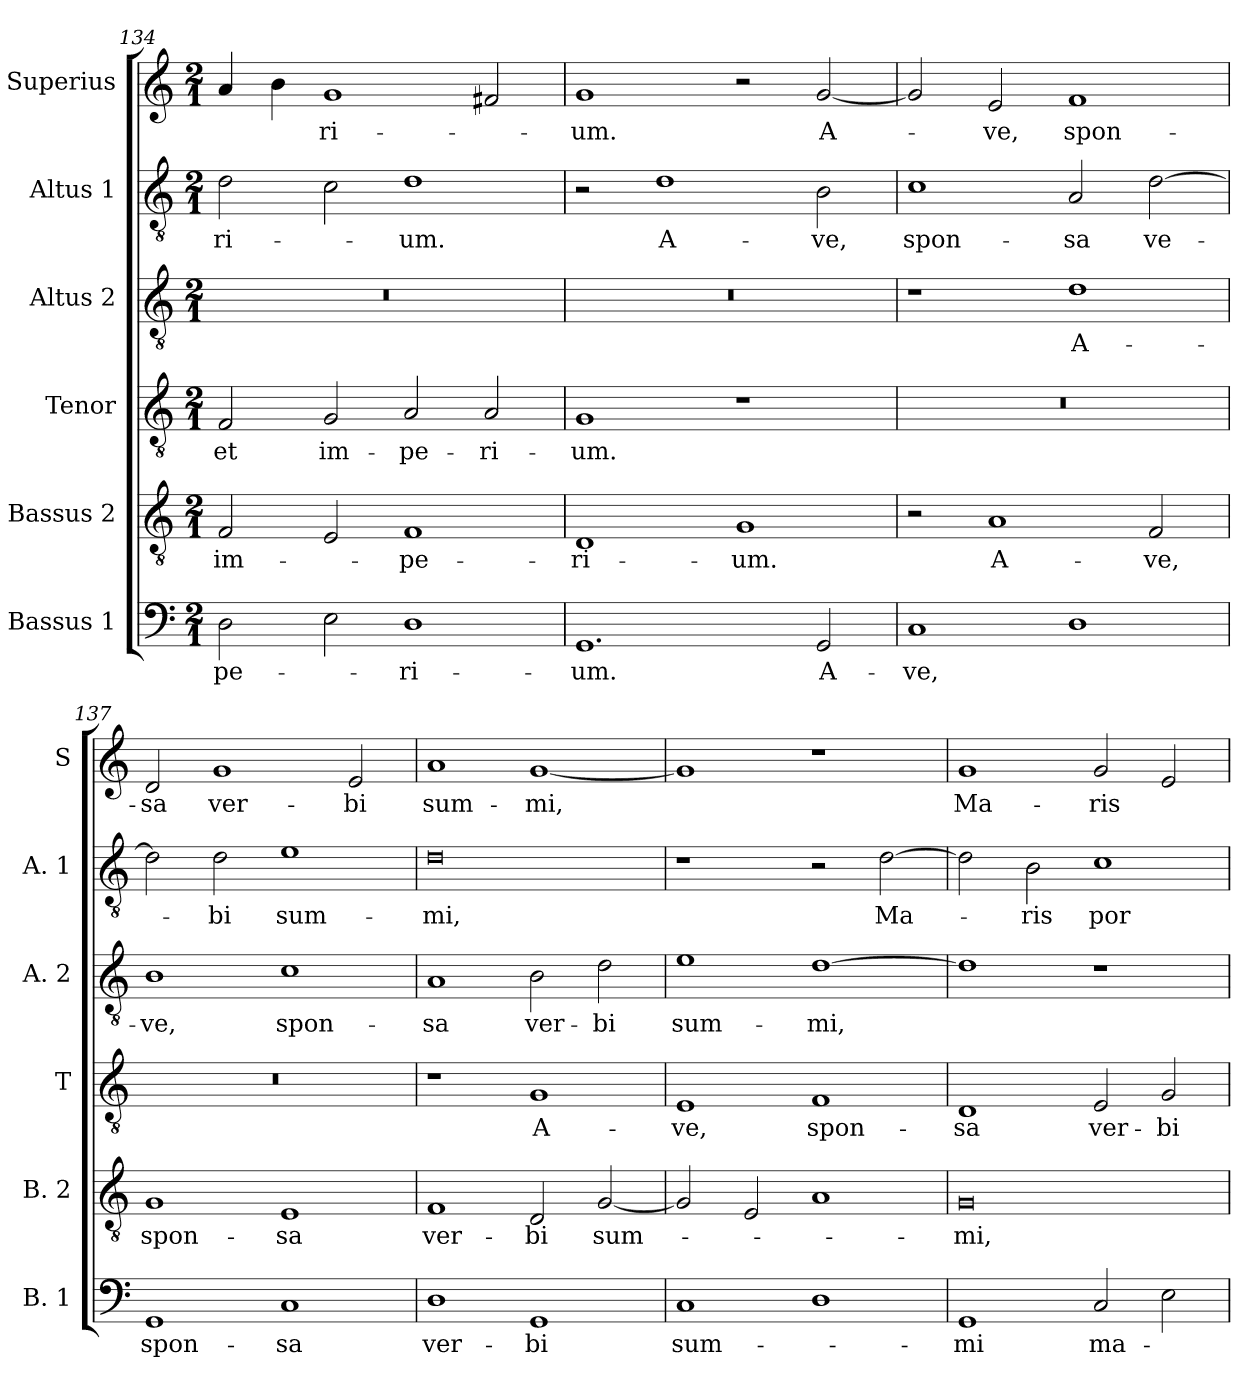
**kern	**text	**kern	**text	**kern	**text	**kern	**text	**kern	**text	**kern	**text
*part6	*part6	*part5	*part5	*part4	*part4	*part3	*part3	*part2	*part2	*part1	*part1
*staff6	*staff6	*staff5	*staff5	*staff4	*staff4	*staff3	*staff3	*staff2	*staff2	*staff1	*staff1
*I"Bassus 1	*	*I"Bassus 2	*	*I"Tenor	*	*I"Altus 2	*	*I"Altus 1	*	*I"Superius	*
*I'B. 1	*	*I'B. 2	*	*I'T	*	*I'A. 2	*	*I'A. 1	*	*I'S	*
*clefF4	*	*clefGv2	*	*clefGv2	*	*clefGv2	*	*clefGv2	*	*clefG2	*
*k[]	*	*k[]	*	*k[]	*	*k[]	*	*k[]	*	*k[]	*
*C:	*	*C:	*	*C:	*	*C:	*	*C:	*	*C:	*
*M2/1	*	*M2/1	*	*M2/1	*	*M2/1	*	*M2/1	*	*M2/1	*
=134	=134	=134	=134	=134	=134	=134	=134	=134	=134	=134	=134
2D	-pe-	2F	im-	2F	et	0r	.	2d	-ri-	4a	.
.	.	.	.	.	.	.	.	.	.	4b	.
2E	.	2E	.	2G	im-	.	.	2c	.	1g	-ri-
1D	-ri-	1F	-pe-	2A	-pe-	.	.	1d	-um.	.	.
.	.	.	.	2A	-ri-	.	.	.	.	2f#X	.
=135	=135	=135	=135	=135	=135	=135	=135	=135	=135	=135	=135
1.GG	-um.	1D	-ri-	1G	-um.	0r	.	2r	.	1g	-um.
.	.	.	.	.	.	.	.	1d	A-	.	.
.	.	1G	-um.	1r	.	.	.	.	.	2r	.
2GG	A-	.	.	.	.	.	.	2B	-ve,	[2g	A-
=136	=136	=136	=136	=136	=136	=136	=136	=136	=136	=136	=136
1C	-ve,	2r	.	0r	.	1r	.	1c	spon-	2g]	.
.	.	1A	A-	.	.	.	.	.	.	2e	-ve,
1D	.	.	.	.	.	1d	A-	2A	-sa	1f	spon-
.	.	2F	-ve,	.	.	.	.	[2d	ve-	.	.
=137	=137	=137	=137	=137	=137	=137	=137	=137	=137	=137	=137
1GG	spon-	1G	spon-	0r	.	1B	-ve,	2d]	.	2d	-sa
.	.	.	.	.	.	.	.	2d	-bi	1g	ver-
1C	-sa	1E	-sa	.	.	1c	spon-	1e	sum-	.	.
.	.	.	.	.	.	.	.	.	.	2e	-bi
=138	=138	=138	=138	=138	=138	=138	=138	=138	=138	=138	=138
1D	ver-	1F	ver-	1r	.	1A	-sa	0d	-mi,	1a	sum-
1GG	-bi	2D	-bi	1G	A-	2B	ver-	.	.	[1g	-mi,
.	.	[2G	sum-	.	.	2d	-bi	.	.	.	.
=139	=139	=139	=139	=139	=139	=139	=139	=139	=139	=139	=139
1C	sum-	2G]	.	1E	-ve,	1e	sum-	1r	.	1g]	.
.	.	2E	.	.	.	.	.	.	.	.	.
1D	.	1A	.	1F	spon-	[1d	-mi,	2r	.	1r	.
.	.	.	.	.	.	.	.	[2d	Ma-	.	.
=140	=140	=140	=140	=140	=140	=140	=140	=140	=140	=140	=140
1GG	-mi	0G	-mi,	1D	-sa	1d]	.	2d]	.	1g	Ma-
.	.	.	.	.	.	.	.	2B	-ris	.	.
2C	ma-	.	.	2E	ver-	1r	.	1c	por-	2g	-ris
2E	.	.	.	2G	-bi	.	.	.	.	2e	.
=	=	=	=	=	=	=	=	=	=	=	=
*-	*-	*-	*-	*-	*-	*-	*-	*-	*-	*-	*-
